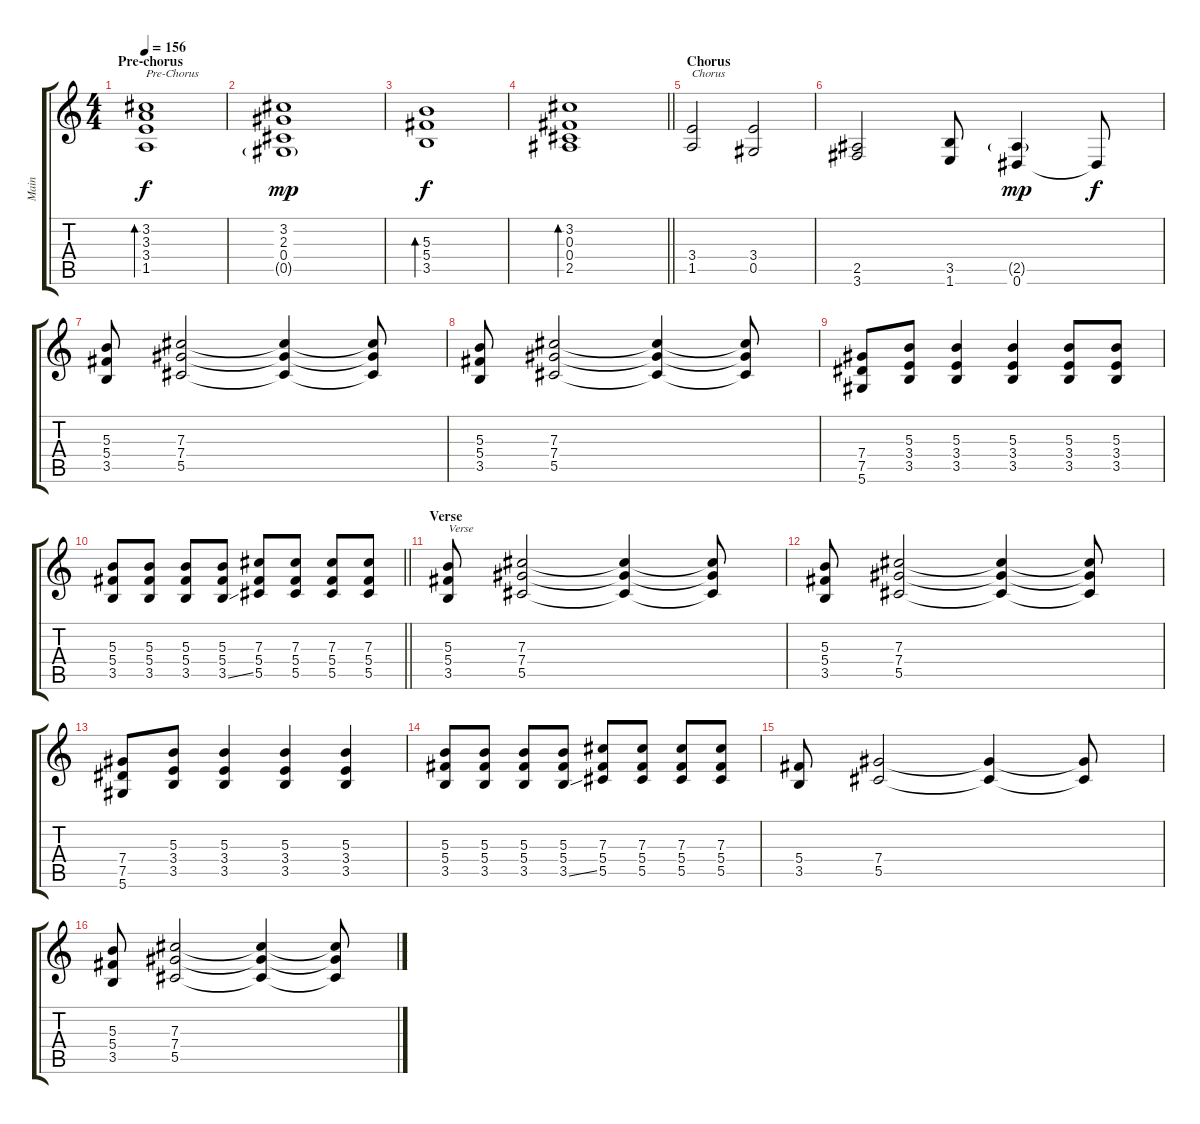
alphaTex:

\track ("Main" "Main") {instrument distortionguitar}
\staff {score tabs}
\tuning (Eb4 Bb3 Gb3 Db3 Ab2 Eb2) {hide}
\ts (4 4)
\section ("" "Pre-chorus")
\tempo 156
\clef g2
\ks c
(3.2 3.3 3.4 1.5).1{bd 120 txt "Pre-Chorus" dy f} |
(3.2 2.3 0.4 0.5{g}).1{dy mp} |
(5.3 5.4 3.5).1{bd 60 dy f} |
\barLineRight lightlight
(3.2 0.3 0.4 2.5).1{bd 120} |
\section ("" "Chorus")
(3.4 1.5).2{txt "Chorus"} (3.4 0.5).2 |
(2.5 3.6).2 (3.5 1.6).8 (2.5{g} 0.6).4{dy mp} 0.6{t}.8{dy f} |
(5.3 5.4 3.5).8 (7.3 7.4 5.5).2 (7.3{t} 7.4{t} 5.5{t}).4 (7.3{t} 7.4{t} 5.5{t}).8 |
(5.3 5.4 3.5).8 (7.3 7.4 5.5).2 (7.3{t} 7.4{t} 5.5{t}).4 (7.3{t} 7.4{t} 5.5{t}).8 |
(7.4 7.5 5.6).8 (5.3 3.4 3.5).8 (5.3 3.4 3.5).4 (5.3 3.4 3.5).4 (5.3 3.4 3.5).8 (5.3 3.4 3.5).8 |
\barLineRight lightlight
(5.3 5.4 3.5).8 (5.3 5.4 3.5).8 (5.3 5.4 3.5).8 (5.3 5.4 3.5{ss}).8 (7.3 5.4 5.5).8 (7.3 5.4 5.5).8 (7.3 5.4 5.5).8 (7.3 5.4 5.5).8 |
\section ("" "Verse")
(5.3 5.4 3.5).8{txt "Verse"} (7.3 7.4 5.5).2 (7.3{t} 7.4{t} 5.5{t}).4 (7.3{t} 7.4{t} 5.5{t}).8 |
(5.3 5.4 3.5).8 (7.3 7.4 5.5).2 (7.3{t} 7.4{t} 5.5{t}).4 (7.3{t} 7.4{t} 5.5{t}).8 |
(7.4 7.5 5.6).8 (5.3 3.4 3.5).8 (5.3 3.4 3.5).4 (5.3 3.4 3.5).4 (5.3 3.4 3.5).4 |
(5.3 5.4 3.5).8 (5.3 5.4 3.5).8 (5.3 5.4 3.5).8 (5.3 5.4 3.5{ss}).8 (7.3 5.4 5.5).8 (7.3 5.4 5.5).8 (7.3 5.4 5.5).8 (7.3 5.4 5.5).8 |
(5.4 3.5).8 (7.4 5.5).2 (7.4{t} 5.5{t}).4 (7.4{t} 5.5{t}).8 |
(5.3 5.4 3.5).8 (7.3 7.4 5.5).2 (7.3{t} 7.4{t} 5.5{t}).4 (7.3{t} 7.4{t} 5.5{t}).8
